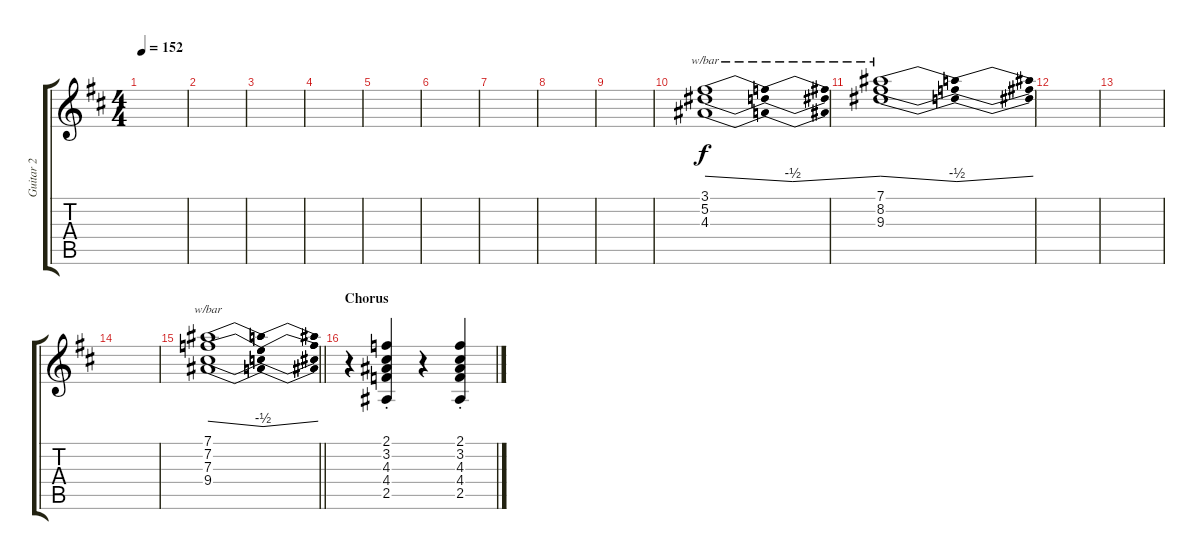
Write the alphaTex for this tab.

\track ("Guitar 2" "Guitar 2") {instrument electricguitarclean}
\staff {score tabs}
\tuning (Eb4 Bb3 Gb3 Db3 Ab2 Eb2) {hide}
\ts (4 4)
\tempo 152
\clef g2
\ks d
|
|
|
|
|
|
|
|
|
(3.1 5.2 4.3).1{tbe (dip default 0 0 30 -2 60 0)} |
(7.1 8.2 9.3).1{tbe (dip default 0 0 30 -2 60 0)} |
|
|
|
\barLineRight lightlight
(7.1 7.2 7.3 9.4).1{tbe (dip default 0 0 30 -2 60 0)} |
\section ("" "Chorus")
r.4 (2.1{st} 3.2{st} 4.3{st} 4.4{st} 2.5{st}).4 r.4 (2.1{st} 3.2{st} 4.3{st} 4.4{st} 2.5{st}).4
